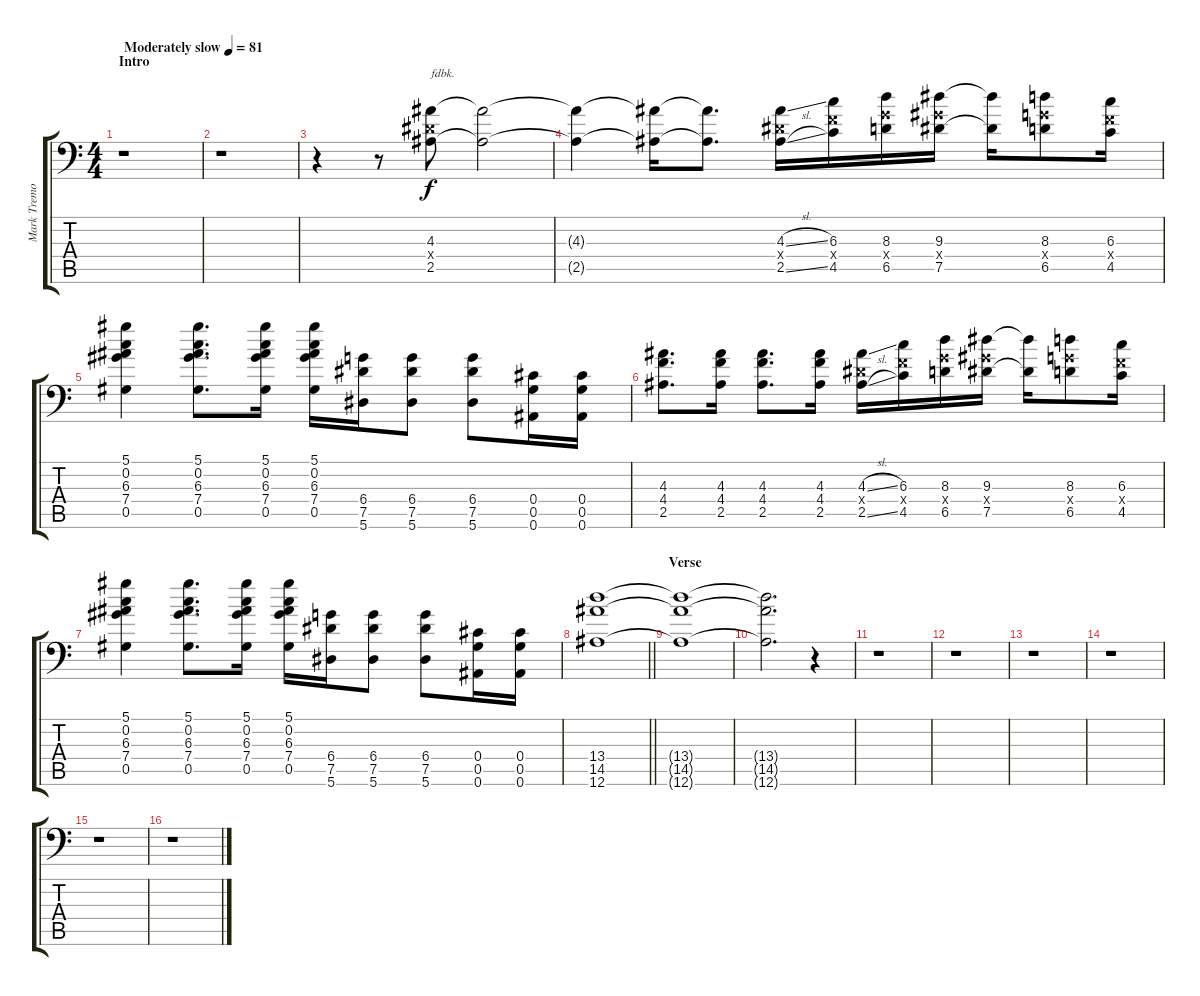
\track ("Mark Tremonti" "Mark Tremo") {instrument distortionguitar}
\staff {score tabs}
\tuning (Eb4 Bb3 Gb3 Db3 Ab2 Bb1) {hide}
\ts (4 4)
\section ("" "Intro")
\tempo (81 "Moderately slow")
\clef f4
\ks c
r.1{dy f instrument distortionguitar} |
r.1 |
r.4{volume 2} r.8 (4.3 2.4{x} 2.5).8{txt "fdbk." volume 10} (4.3{t} 2.5{t}).2 |
(4.3{t} 2.5{t}).4 (4.3{t} 2.5{t}).16 (4.3{t} 2.5{t}).8{d} (4.3{sl} 2.4{x} 2.5{sl}).16{instrument distortionguitar} (6.3 4.4{x} 4.5).16 (8.3 6.4{x} 6.5).16 (9.3 7.4{x} 7.5).16 (9.3{t} 7.5{t}).16 (8.3 6.4{x} 6.5).8 (6.3 4.4{x} 4.5).16 |
(5.1 0.2 6.3 7.4 0.5).4 (5.1 0.2 6.3 7.4 0.5).8{d} (5.1 0.2 6.3 7.4 0.5).16 (5.1 0.2 6.3 7.4 0.5).16 (6.4 7.5 5.6).16 (6.4 7.5 5.6).8 (6.4 7.5 5.6).8 (0.4 0.5 0.6).16 (0.4 0.5 0.6).16 |
(4.3 4.4 2.5).8{d} (4.3 4.4 2.5).16 (4.3 4.4 2.5).8{d} (4.3 4.4 2.5).16 (4.3{sl} 2.4{x} 2.5{sl}).16 (6.3 4.4{x} 4.5).16 (8.3 6.4{x} 6.5).16 (9.3 7.4{x} 7.5).16 (9.3{t} 7.5{t}).16 (8.3 6.4{x} 6.5).8 (6.3 4.4{x} 4.5).16 |
(5.1 0.2 6.3 7.4 0.5).4 (5.1 0.2 6.3 7.4 0.5).8{d} (5.1 0.2 6.3 7.4 0.5).16 (5.1 0.2 6.3 7.4 0.5).16 (6.4 7.5 5.6).16 (6.4 7.5 5.6).8 (6.4 7.5 5.6).8 (0.4 0.5 0.6).16 (0.4 0.5 0.6).16 |
\barLineRight lightlight
(13.4 14.5 12.6).1 |
\section ("" "Verse")
(13.4{t} 14.5{t} 12.6{t}).1{volume 4} |
(13.4{t} 14.5{t} 12.6{t}).2{d} r.4 |
r.1 |
r.1 |
r.1 |
r.1 |
r.1 |
r.1
